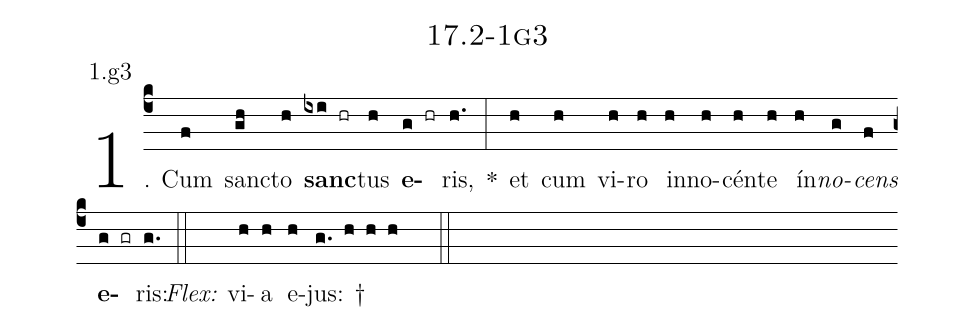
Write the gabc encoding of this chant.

name: 17.2-1g3;
annotation: 1.g3;
%%
(c4)1. Cum(f) sanc(gh)to(h) <b>sanc</b>(ixi hr)tus(h) <b>e</b>(g hr)ris,(h.) *(:) et(h) cum(h) vi(h)ro(h) in(h)no(h)cén(h)te(h) ín(h)<i>no</i>(g)<i>cens</i>(f) <b>e</b>(g gr)ris:(g.) (::)
<i>Flex:</i>()  vi(h)a(h) e(h)jus: †(g. h h h  ::)
